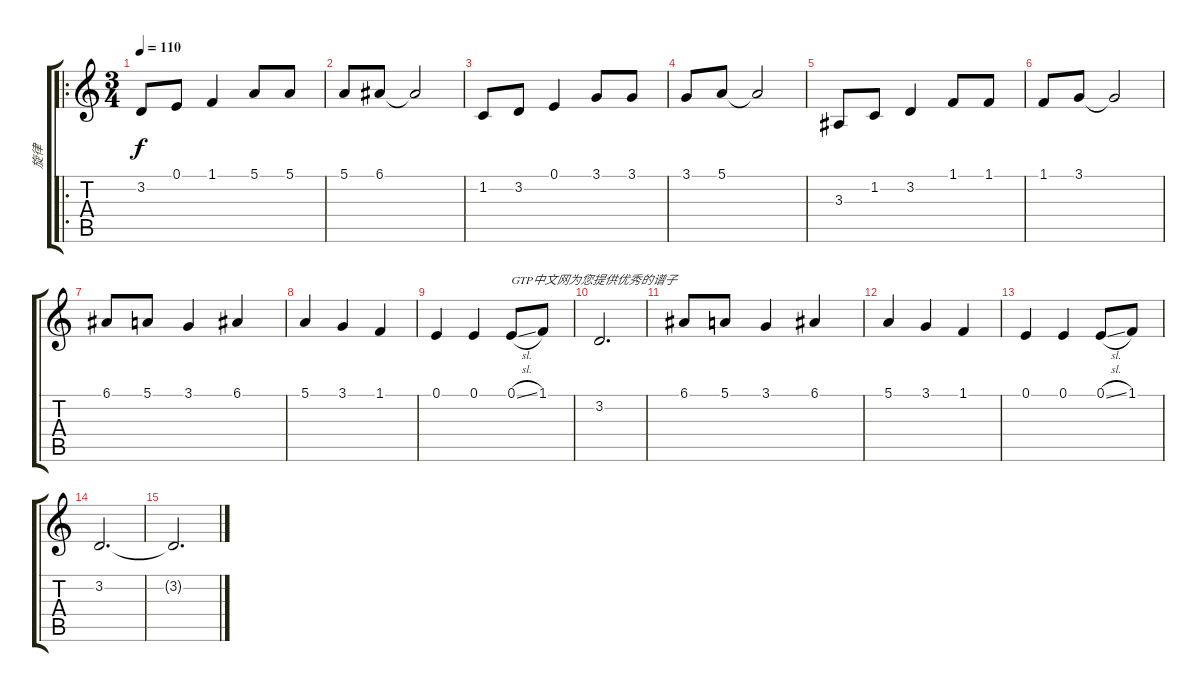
\track ("旋律" "旋律") {instrument electricgrandpiano}
\staff {score tabs}
\tuning (E4 B3 G3 D3 A2 E2) {hide}
\ro
\ts (3 4)
\tempo 110
\clef g2
\ks c
3.2.8{dy f} 0.1.8 1.1.4 5.1.8 5.1.8 |
5.1.8 6.1.8 6.1{t}.2 |
1.2.8 3.2.8 0.1.4 3.1.8 3.1.8 |
3.1.8 5.1.8 5.1{t}.2 |
3.3.8 1.2.8 3.2.4 1.1.8 1.1.8 |
1.1.8 3.1.8 3.1{t}.2 |
6.1.8 5.1.8 3.1.4 6.1.4 |
5.1.4 3.1.4 1.1.4 |
0.1.4 0.1.4 0.1{sl}.8{txt "GTP中文网为您提供优秀的谱子"} 1.1.8 |
3.2.2{d} |
6.1.8 5.1.8 3.1.4 6.1.4 |
5.1.4 3.1.4 1.1.4 |
0.1.4 0.1.4 0.1{sl}.8 1.1.8 |
3.2.2{d} |
3.2{t}.2{d}
